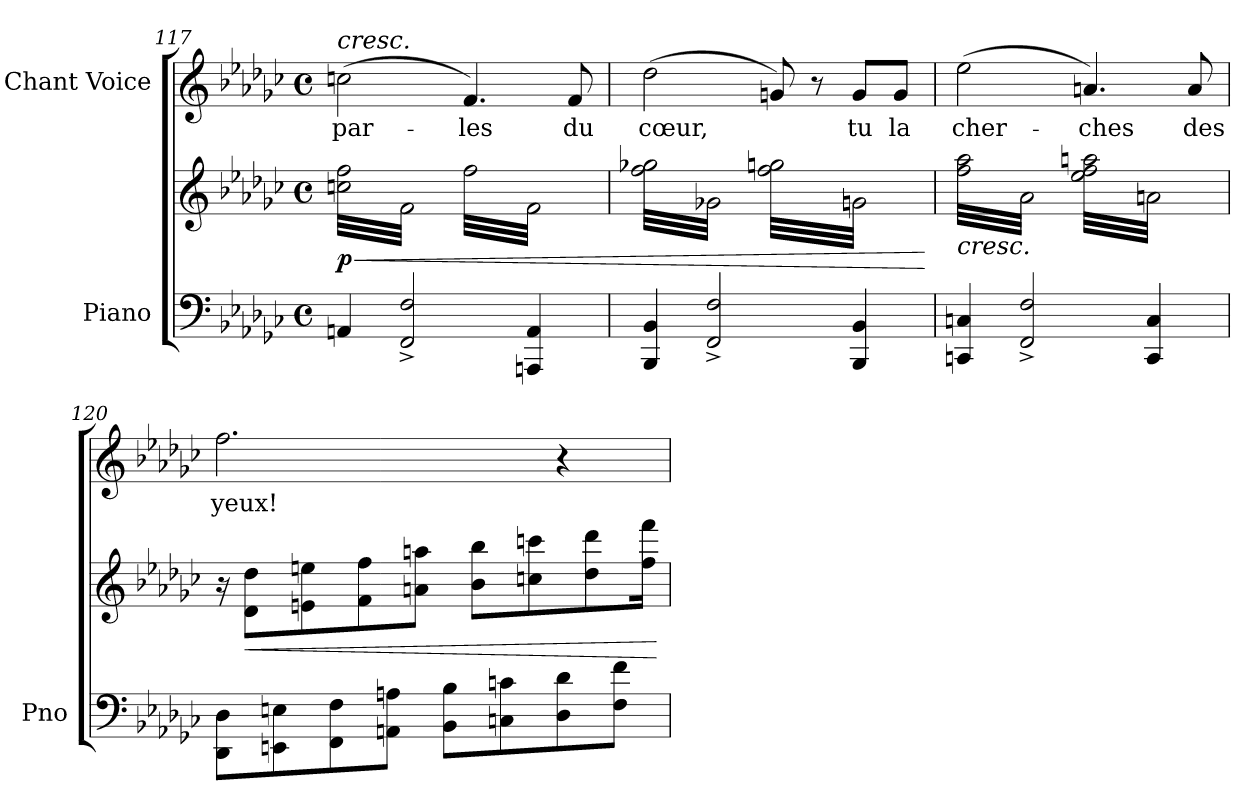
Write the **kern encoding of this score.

**kern	**kern	**dynam	**kern	**text
*part2	*part2	*part2	*part1	*part1
*staff3	*staff2	*staff2/3	*staff1	*staff1
*I"Piano	*	*	*I"Chant Voice	*
*I'Pno	*	*	*	*
*clefF4	*clefG2	*	*clefG2	*
*k[b-e-a-d-g-c-]	*k[b-e-a-d-g-c-]	*	*k[b-e-a-d-g-c-]	*
*M4/4	*M4/4	*	*M4/4	*
*met(c)	*met(c)	*	*met(c)	*
=117	=117	=117	=117	=117
!	!	!	!LO:TX:a:i:t=cresc.	!
!	!	!LO:HP:b	!	!
!	!	!LO:DY:n=1:b	!	!
*	*tremolo	*	*	*
4AAn/	32ccn\ 32ff\LLL	< p	(2ccn\	par-
.	32f\	.	.	.
.	32ccn\ 32ff\	.	.	.
.	32f\	.	.	.
.	32ccn\ 32ff\	.	.	.
.	32f\	.	.	.
.	32ccn\ 32ff\	.	.	.
.	32f\	.	.	.
2FF/^> 2F/^>	32ccn\ 32ff\	.	.	.
.	32f\	.	.	.
.	32ccn\ 32ff\	.	.	.
.	32f\	.	.	.
.	32ccn\ 32ff\	.	.	.
.	32f\	.	.	.
.	32ccn\ 32ff\	.	.	.
.	32f\JJJ	.	.	.
.	32ff\LLL	.	4.f/)	-les
.	32f\	.	.	.
.	32ff\	.	.	.
.	32f\	.	.	.
.	32ff\	.	.	.
.	32f\	.	.	.
.	32ff\	.	.	.
.	32f\	.	.	.
4AAAn/ 4AA/	32ff\	.	.	.
.	32f\	.	.	.
.	32ff\	.	.	.
.	32f\	.	.	.
.	32ff\	.	8f/	du
.	32f\	.	.	.
.	32ff\	.	.	.
.	32f\JJJ	.	.	.
=118	=118	=118	=118	=118
4BBB-/ 4BB-/	32ff\ 32gg-X\LLL	.	(2dd-\	cœur,
.	32g-X\	.	.	.
.	32ff\ 32gg-X\	.	.	.
.	32g-X\	.	.	.
.	32ff\ 32gg-X\	.	.	.
.	32g-X\	.	.	.
.	32ff\ 32gg-X\	.	.	.
.	32g-X\	.	.	.
2FF/^> 2F/^>	32ff\ 32gg-X\	.	.	.
.	32g-X\	.	.	.
.	32ff\ 32gg-X\	.	.	.
.	32g-X\	.	.	.
.	32ff\ 32gg-X\	.	.	.
.	32g-X\	.	.	.
.	32ff\ 32gg-X\	.	.	.
.	32g-X\JJJ	.	.	.
.	32ff\ 32ggn\LLL	.	8gn/)	.
.	32gn\	.	.	.
.	32ff\ 32ggn\	.	.	.
.	32gn\	.	.	.
.	32ff\ 32ggn\	.	8r	.
.	32gn\	.	.	.
.	32ff\ 32ggn\	.	.	.
.	32gn\	.	.	.
4BBB-/ 4BB-/	32ff\ 32ggn\	.	8g/L	tu
.	32gn\	.	.	.
.	32ff\ 32ggn\	.	.	.
.	32gn\	.	.	.
.	32ff\ 32ggn\	.	8g/J	la
.	32gn\	.	.	.
.	32ff\ 32ggn\	.	.	.
.	32gn\JJJ	.	.	.
.	.	[	.	.
=119	=119	=119	=119	=119
!	!LO:TX:b:i:t=cresc.	!	!	!
4CCn/ 4Cn/	32ff\ 32aa-\LLL	.	(2ee-\	cher-
.	32a-\	.	.	.
.	32ff\ 32aa-\	.	.	.
.	32a-\	.	.	.
.	32ff\ 32aa-\	.	.	.
.	32a-\	.	.	.
.	32ff\ 32aa-\	.	.	.
.	32a-\	.	.	.
2FF/^> 2F/^>	32ff\ 32aa-\	.	.	.
.	32a-\	.	.	.
.	32ff\ 32aa-\	.	.	.
.	32a-\	.	.	.
.	32ff\ 32aa-\	.	.	.
.	32a-\	.	.	.
.	32ff\ 32aa-\	.	.	.
.	32a-\JJJ	.	.	.
.	32ee-\ 32ff\ 32aan\LLL	.	4.an/)	-ches
.	32an\	.	.	.
.	32ee-\ 32ff\ 32aan\	.	.	.
.	32an\	.	.	.
.	32ee-\ 32ff\ 32aan\	.	.	.
.	32an\	.	.	.
.	32ee-\ 32ff\ 32aan\	.	.	.
.	32an\	.	.	.
4CC/ 4C/	32ee-\ 32ff\ 32aan\	.	.	.
.	32an\	.	.	.
.	32ee-\ 32ff\ 32aan\	.	.	.
.	32an\	.	.	.
.	32ee-\ 32ff\ 32aan\	.	8a/	des
.	32an\	.	.	.
.	32ee-\ 32ff\ 32aan\	.	.	.
.	32an\JJJ	.	.	.
*	*Xtremolo	*	*	*
=120	=120	=120	=120	=120
8DD-\ 8D-\L	16r	.	2.ff\	yeux!
.	.	.	.	.
!	!	!LO:HP:b	!	!
.	8d-\ 8dd-\L	<	.	.
.	.	.	.	.
8EEn\ 8En\	.	.	.	.
.	.	.	.	.
.	8en\ 8een\	.	.	.
.	.	.	.	.
8FF\ 8F\	.	.	.	.
.	8f\ 8ff\	.	.	.
8AAn\ 8An\J	.	.	.	.
.	8an\ 8aan\J	.	.	.
8BB-\ 8B-\L	.	.	.	.
.	8b-\ 8bb-\L	.	.	.
8Cn\ 8cn\	.	.	.	.
.	8ccn\ 8cccn\	.	.	.
8D-\ 8d-\	.	.	4r	.
.	8dd-\ 8ddd-\	.	.	.
8F\ 8f\J	.	.	.	.
.	16ff\ 16fff\Jk	.	.	.
.	.	[	.	.
=	=	=	=	=
*-	*-	*-	*-	*-
